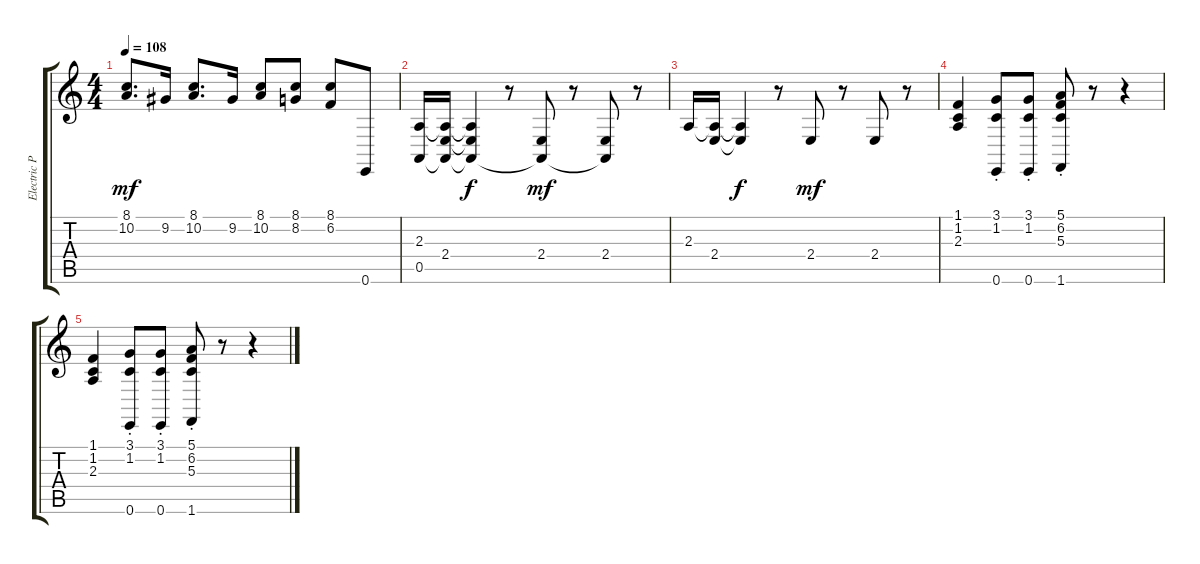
\track ("Electric Piano (McLagan)" "Electric P") {instrument electricpiano2}
\staff {score tabs}
\tuning (E4 B3 G3 D3 A2 E2) {hide}
\ts (4 4)
\tempo 108
\clef g2
\ks c
(8.1 10.2).8{d dy mf} 9.2.16 (8.1 10.2).8{d} 9.2.16 (8.1 10.2).8 (8.1 8.2).8 (8.1 6.2).8 0.6.8 |
(2.3 0.5).16 (2.3{t} 2.4 0.5{t}).16 (2.3{t} 2.4{t} 0.5{t}).4{dy f} r.8 (2.4 0.5{t}).8{dy mf} r.8 (2.4 0.5{t}).8 r.8 |
2.3.16 (2.3{t} 2.4).16 (2.3{t} 2.4{t}).4{dy f} r.8 2.4.8{dy mf} r.8 2.4.8 r.8 |
(1.1 1.2 2.3).4 (3.1{st} 1.2{st} 0.6{st}).8 (3.1{st} 1.2{st} 0.6{st}).8 (5.1{st} 6.2{st} 5.3{st} 1.6{st}).8 r.8 r.4 |
(1.1 1.2 2.3).4 (3.1{st} 1.2{st} 0.6{st}).8 (3.1{st} 1.2{st} 0.6{st}).8 (5.1{st} 6.2{st} 5.3{st} 1.6{st}).8 r.8 r.4
